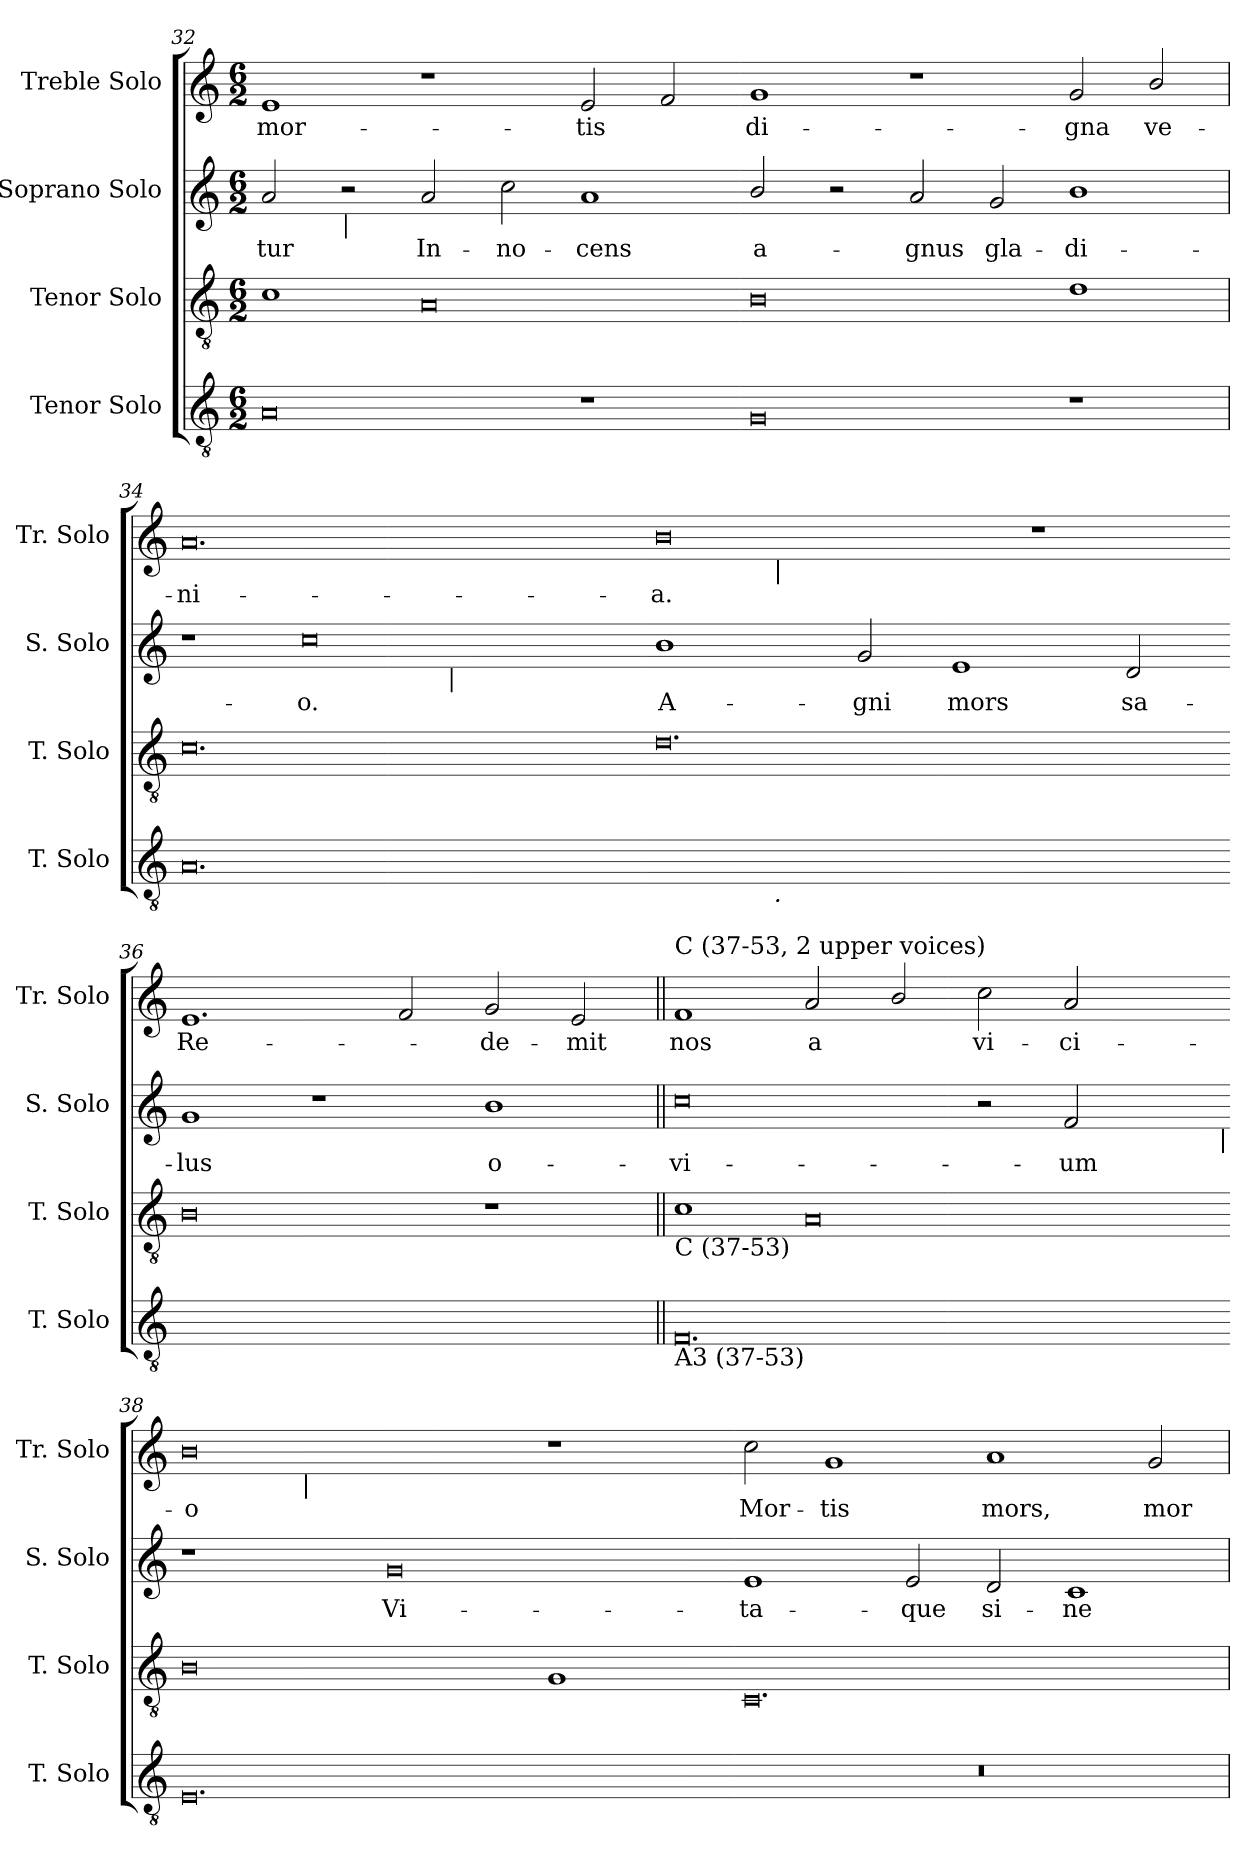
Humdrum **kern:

**kern	**kern	**kern	**text	**kern	**text
*part4	*part3	*part2	*part2	*part1	*part1
*staff4	*staff3	*staff2	*staff2	*staff1	*staff1
*I"Tenor Solo	*I"Tenor Solo	*I"Soprano Solo	*	*I"Treble Solo	*
*I'T. Solo	*I'T. Solo	*I'S. Solo	*	*I'Tr. Solo	*
*clefGv2	*clefGv2	*clefG2	*	*clefG2	*
*ITrd7c12	*ITrd7c12	*	*	*	*
*k[]	*k[]	*k[]	*	*k[]	*
*C:	*C:	*C:	*	*C:	*
*M6/2	*M6/2	*M6/2	*	*M6/2	*
=32	=32	=32	=32	=32	=32
!	!	!	!LO:LY:b:color=#000000	!	!
!	!	!	!	!	!LO:LY:b:color=#000000
0AAi	1Ci	2ai/	-tur	1ei	mor-
!	!	!LO:TX:b:i:t=|	!	!	!
.	.	2r	.	.	.
!	!	!	!LO:LY:b:color=#000000	!	!
.	0AAi	2ai/	In-	1r	.
!	!	!	!LO:LY:b:color=#000000	!	!
.	.	2cci\	-no-	.	.
!	!	!	!LO:LY:b:color=#000000	!	!
!	!	!	!	!	!LO:LY:b:color=#000000
1r	.	1ai	-cens	2ei/	-tis
.	.	.	.	2fi/	.
=33-	=33-	=33-	=33-	=33-	=33-
!	!	!	!LO:LY:b:color=#000000	!	!
!	!	!	!	!	!LO:LY:b:color=#000000
0GGi	0BBi	2bi/	a-	1gi	di-
.	.	2r	.	.	.
!	!	!	!LO:LY:b:color=#000000	!	!
.	.	2ai/	-gnus	1r	.
!	!	!	!LO:LY:b:color=#000000	!	!
.	.	2gi/	gla-	.	.
!	!	!	!LO:LY:b:color=#000000	!	!
!	!	!	!	!	!LO:LY:b:color=#000000
1r	1Di	1bi	-di-	2gi/	-gna
!	!	!	!	!	!LO:LY:b:color=#000000
.	.	.	.	2bi/	ve-
=34	=34	=34	=34	=34	=34
!	!	!	!	!	!LO:LY:b:color=#000000
*	*	*^	*	*	*
0.AAi	0.Ci	1r	1ryy	.	0.ai	-ni-
!	!	!	!	!LO:LY:b:color=#000000	!	!
.	.	0cci	2ryy	-o.	.	.
.	.	.	8ryy	.	.	.
.	.	.	16ryy	.	.	.
.	.	.	128...ryy	.	.	.
!	!	!	!LO:TX:b:i:t=|	!	!	!
.	.	.	1ryy	.	.	.
.	.	.	4ryy	.	.	.
.	.	.	32ryy	.	.	.
.	.	.	64ryy	.	.	.
.	.	.	1024ryy	.	.	.
*	*	*v	*v	*	*	*
=35-	=35-	=35-	=35-	=35-	=35-
*	*	*^	*	*	*
!	!	!	!	!LO:LY:b:color=#000000	!	!
*	*	*v	*v	*	*	*
*	*	*^	*	*	*
!	!	!	!	!	!	!LO:LY:b:color=#000000
*^	*	*v	*v	*	*^	*
[<0.GGiyy	4ryy	0.Di	1bi	A-	0bi	4ryy	-a.
.	8ryy	.	.	.	.	8ryy	.
.	16ryy	.	.	.	.	16ryy	.
.	128ryy	.	.	.	.	128ryy	.
.	512.ryy	.	.	.	.	512.ryy	.
!	!	!	!	!	!	!LO:TX:b:i:t=|	!
!	!LO:TX:b:i:t=.	!	!	!	!	!	!
.	1ryy	.	.	.	.	1ryy	.
!	!	!	!	!LO:LY:b:color=#000000	!	!	!
.	.	.	2gi/	-gni	.	.	.
.	1ryy	.	.	.	.	1ryy	.
!	!	!	!	!LO:LY:b:color=#000000	!	!	!
.	.	.	1ei	mors	.	.	.
.	.	.	.	.	1r	.	.
.	2ryy	.	.	.	.	2ryy	.
!	!	!	!	!LO:LY:b:color=#000000	!	!	!
.	.	.	2di/	sa-	.	.	.
.	32ryy	.	.	.	.	32ryy	.
.	64ryy	.	.	.	.	64ryy	.
.	256ryy	.	.	.	.	256ryy	.
.	1024ryy	.	.	.	.	1024ryy	.
*v	*v	*	*	*	*v	*v	*
=36-	=36-	=36-	=36-	=36-	=36-
*^	*	*	*	*^	*
!	!	!	!	!LO:LY:b:color=#000000	!	!	!
*v	*v	*	*	*	*v	*v	*
*^	*	*	*	*^	*
!	!	!	!	!	!	!	!LO:LY:b:color=#000000
*v	*v	*	*	*	*v	*v	*
0.GGiyy]	0BBi	1gi	-lus	1.ei	Re-
.	.	1r	.	.	.
.	.	.	.	2fi/	.
!	!	!	!LO:LY:b:color=#000000	!	!
!	!	!	!	!	!LO:LY:b:color=#000000
.	1r	1bi	o-	2gi/	-de-
!	!	!	!	!	!LO:LY:b:color=#000000
.	.	.	.	2ei/	-mit
!!LO:LB:g=z
=37||	=37||	=37||	=37||	=37||	=37||
!	!	!	!LO:LY:b:color=#000000	!	!
!	!	!	!	!LO:TX:t=C (37-53, 2 upper voices)	!
!	!	!LO:TX:b:i:t=-	!	!	!
!	!LO:TX:b:t=C (37-53)	!	!	!	!
!LO:TX:b:t=A3 (37-53)	!	!	!	!	!
!	!	!	!	!	!LO:LY:b:color=#000000
*	*	*^	*	*	*
0.FFi	1Ci	0cci	1ryy	-vi-	1fi	nos
!	!	!	!	!	!	!LO:LY:b:color=#000000
.	0AAi	.	1ryy	.	2ai/	a
.	.	.	.	.	2bi/	.
!	!	!	!	!	!	!LO:LY:b:color=#000000
.	.	2r	2ryy	.	2cci\	vi-
!	!	!	!	!LO:LY:b:color=#000000	!	!
!	!	!	!	!	!	!LO:LY:b:color=#000000
.	.	2fi/	4ryy	-um	2ai/	-ci-
.	.	.	8ryy	.	.	.
.	.	.	16ryy	.	.	.
.	.	.	32ryy	.	.	.
.	.	.	64ryy	.	.	.
.	.	.	128...ryy	.	.	.
!	!	!	!LO:TX:b:i:t=|	!	!	!
.	.	.	1024ryy	.	.	.
*	*	*v	*v	*	*	*
=38-	=38-	=38-	=38-	=38-	=38-
*	*	*^	*	*	*
!	!	!	!	!	!	!LO:LY:b:color=#000000
*	*	*v	*v	*	*^	*
0.EEi	0BBi	1r	.	0bi	4ryy	-o
.	.	.	.	.	8ryy	.
.	.	.	.	.	16ryy	.
.	.	.	.	.	128ryy	.
.	.	.	.	.	512.ryy	.
!	!	!	!	!	!LO:TX:b:i:t=|	!
.	.	.	.	.	1ryy	.
!	!	!	!LO:LY:b:color=#000000	!	!	!
.	.	0gi	Vi-	.	.	.
.	.	.	.	.	1ryy	.
.	1GGi	.	.	1r	.	.
.	.	.	.	.	2ryy	.
.	.	.	.	.	32ryy	.
.	.	.	.	.	64ryy	.
.	.	.	.	.	256ryy	.
.	.	.	.	.	1024ryy	.
=39-	=39-	=39-	=39-	=39-	=39-	=39-
!LO:N:vis=1	!	!	!	!	!	!
*	*	*	*	*v	*v	*
*	*	*	*	*^	*
!	!	!	!LO:LY:b:color=#000000	!	!	!
*	*	*	*	*v	*v	*
*	*	*	*	*^	*
!	!	!	!	!	!	!LO:LY:b:color=#000000
*	*	*	*	*v	*v	*
0.r	0.CCi	1ei	-ta-	2cci\	Mor-
!	!	!	!	!	!LO:LY:b:color=#000000
.	.	.	.	1gi	-tis
!	!	!	!LO:LY:b:color=#000000	!	!
.	.	2ei/	-que	.	.
!	!	!	!LO:LY:b:color=#000000	!	!
!	!	!	!	!	!LO:LY:b:color=#000000
.	.	2di/	si-	1ai	mors,
!	!	!	!LO:LY:b:color=#000000	!	!
.	.	1ci	-ne	.	.
!	!	!	!	!	!LO:LY:b:color=#000000
.	.	.	.	2gi/	mor-
=	=	=	=	=	=
*-	*-	*-	*-	*-	*-
